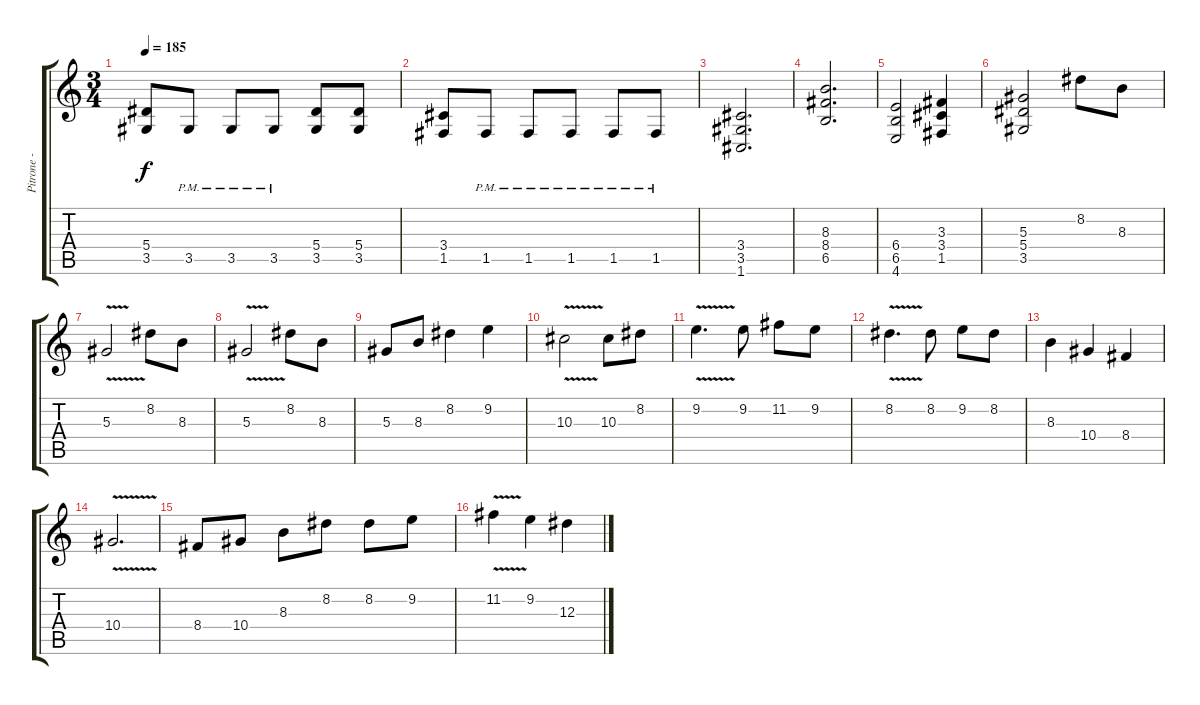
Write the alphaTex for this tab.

\track ("Pitrone - Lead Guitar" "Pitrone - ") {instrument distortionguitar}
\staff {score tabs}
\tuning (C4 G3 Eb3 Bb2 F2 C2) {hide}
\ts (3 4)
\tempo 185
\clef g2
\ks c
(5.4 3.5).8{dy f} 3.5{pm}.8 3.5{pm}.8 3.5{pm}.8 (5.4 3.5).8 (5.4 3.5).8 |
(3.4 1.5).8 1.5{pm}.8 1.5{pm}.8 1.5{pm}.8 1.5{pm}.8 1.5{pm}.8 |
(3.4 3.5 1.6).2{d} |
(8.3 8.4 6.5).2{d} |
(6.4 6.5 4.6).2 (3.3 3.4 1.5).4 |
(5.3 5.4 3.5).2 8.2.8 8.3.8 |
5.3{v}.2 8.2.8 8.3.8 |
5.3{v}.2 8.2.8 8.3.8 |
5.3.8 8.3.8 8.2.4 9.2.4 |
10.3{v}.2 10.3.8 8.2.8 |
9.2{v}.4{d} 9.2.8 11.2.8 9.2.8 |
8.2{v}.4{d} 8.2.8 9.2.8 8.2.8 |
8.3.4 10.4.4 8.4.4 |
10.4{v}.2{d} |
8.4.8 10.4.8 8.3.8 8.2.8 8.2.8 9.2.8 |
11.2{v}.4 9.2.4 12.3.4
